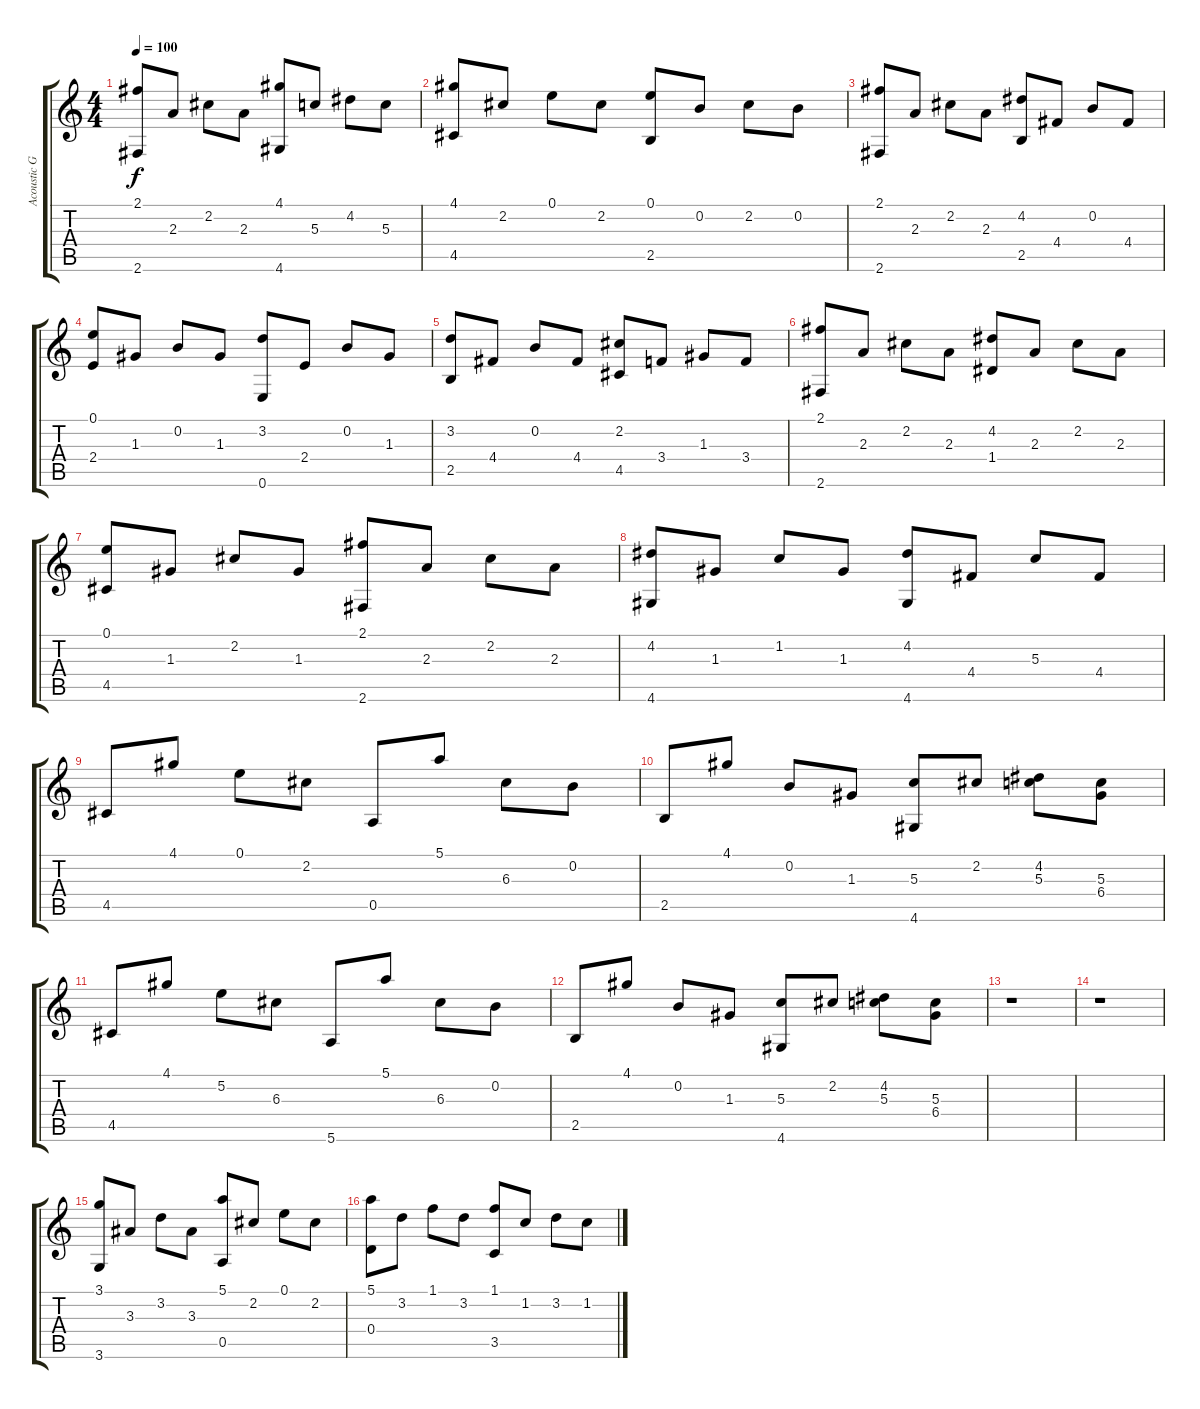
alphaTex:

\track ("Acoustic Guitar (Steel)" "Acoustic G") {instrument acousticguitarsteel}
\staff {score tabs}
\tuning (E4 B3 G3 D3 A2 E2) {hide}
\ts (4 4)
\tempo 100
\clef g2
\ks c
(2.1 2.6).8{dy f} 2.3.8 2.2.8 2.3.8 (4.1 4.6).8 5.3.8 4.2.8 5.3.8 |
(4.1 4.5).8 2.2.8 0.1.8 2.2.8 (0.1 2.5).8 0.2.8 2.2.8 0.2.8 |
(2.1 2.6).8 2.3.8 2.2.8 2.3.8 (4.2 2.5).8 4.4.8 0.2.8 4.4.8 |
(0.1 2.4).8 1.3.8 0.2.8 1.3.8 (3.2 0.6).8 2.4.8 0.2.8 1.3.8 |
(3.2 2.5).8 4.4.8 0.2.8 4.4.8 (2.2 4.5).8 3.4.8 1.3.8 3.4.8 |
(2.1 2.6).8 2.3.8 2.2.8 2.3.8 (4.2 1.4).8 2.3.8 2.2.8 2.3.8 |
(0.1 4.5).8 1.3.8 2.2.8 1.3.8 (2.1 2.6).8 2.3.8 2.2.8 2.3.8 |
(4.2 4.6).8 1.3.8 1.2.8 1.3.8 (4.2 4.6).8 4.4.8 5.3.8 4.4.8 |
4.5.8 4.1.8 0.1.8 2.2.8 0.5.8 5.1.8 6.3.8 0.2.8 |
2.5.8 4.1.8 0.2.8 1.3.8 (5.3 4.6).8 2.2.8 (4.2 5.3).8 (5.3 6.4).8 |
4.5.8 4.1.8 5.2.8 6.3.8 5.6.8 5.1.8 6.3.8 0.2.8 |
2.5.8 4.1.8 0.2.8 1.3.8 (5.3 4.6).8 2.2.8 (4.2 5.3).8 (5.3 6.4).8 |
r.1 |
r.1 |
(3.1 3.6).8 3.3.8 3.2.8 3.3.8 (5.1 0.5).8 2.2.8 0.1.8 2.2.8 |
(5.1 0.4).8 3.2.8 1.1.8 3.2.8 (1.1 3.5).8 1.2.8 3.2.8 1.2.8
